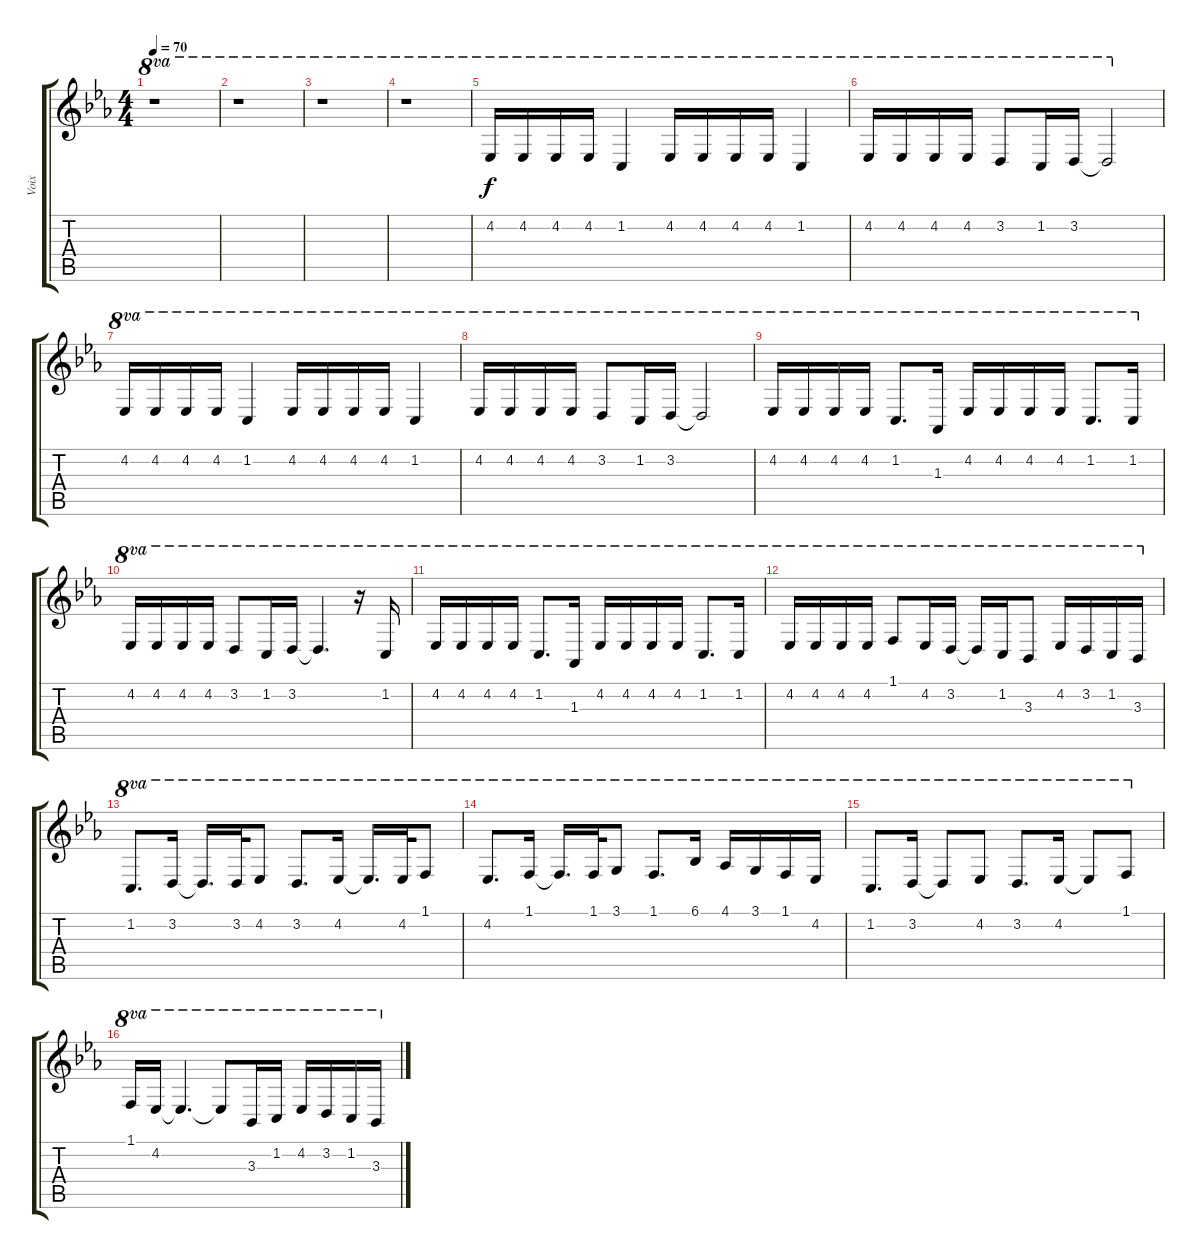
\track ("Voix" "Voix") {instrument flute}
\staff {score tabs}
\tuning (E4 B3 G3 D3 A2 E2) {hide}
\ts (4 4)
\tempo 70
\clef g2
\ks eb
r.1{ot 8va dy f instrument flute} |
r.1{ot 8va} |
r.1{ot 8va} |
r.1{ot 8va} |
4.2.16{ot 8va} 4.2.16{ot 8va} 4.2.16{ot 8va} 4.2.16{ot 8va} 1.2.4{ot 8va} 4.2.16{ot 8va} 4.2.16{ot 8va} 4.2.16{ot 8va} 4.2.16{ot 8va} 1.2.4{ot 8va} |
4.2.16{ot 8va} 4.2.16{ot 8va} 4.2.16{ot 8va} 4.2.16{ot 8va} 3.2.8{ot 8va} 1.2.16{ot 8va} 3.2.16{ot 8va} 3.2{t}.2{ot 8va} |
4.2.16{ot 8va} 4.2.16{ot 8va} 4.2.16{ot 8va} 4.2.16{ot 8va} 1.2.4{ot 8va} 4.2.16{ot 8va} 4.2.16{ot 8va} 4.2.16{ot 8va} 4.2.16{ot 8va} 1.2.4{ot 8va} |
4.2.16{ot 8va} 4.2.16{ot 8va} 4.2.16{ot 8va} 4.2.16{ot 8va} 3.2.8{ot 8va} 1.2.16{ot 8va} 3.2.16{ot 8va} 3.2{t}.2{ot 8va} |
4.2.16{ot 8va} 4.2.16{ot 8va} 4.2.16{ot 8va} 4.2.16{ot 8va} 1.2.8{d ot 8va} 1.3.16{ot 8va} 4.2.16{ot 8va} 4.2.16{ot 8va} 4.2.16{ot 8va} 4.2.16{ot 8va} 1.2.8{d ot 8va} 1.2.16{ot 8va} |
4.2.16{ot 8va} 4.2.16{ot 8va} 4.2.16{ot 8va} 4.2.16{ot 8va} 3.2.8{ot 8va} 1.2.16{ot 8va} 3.2.16{ot 8va} 3.2{t}.4{d ot 8va} r.16{ot 8va} 1.2.16{ot 8va} |
4.2.16{ot 8va} 4.2.16{ot 8va} 4.2.16{ot 8va} 4.2.16{ot 8va} 1.2.8{d ot 8va} 1.3.16{ot 8va} 4.2.16{ot 8va} 4.2.16{ot 8va} 4.2.16{ot 8va} 4.2.16{ot 8va} 1.2.8{d ot 8va} 1.2.16{ot 8va} |
4.2.16{ot 8va} 4.2.16{ot 8va} 4.2.16{ot 8va} 4.2.16{ot 8va} 1.1.8{ot 8va} 4.2.16{ot 8va} 3.2.16{ot 8va} 3.2{t}.16{ot 8va} 1.2.16{ot 8va} 3.3.8{ot 8va} 4.2.16{ot 8va} 3.2.16{ot 8va} 1.2.16{ot 8va} 3.3.16{ot 8va} |
1.2.8{d ot 8va} 3.2.16{ot 8va} 3.2{t}.16{d ot 8va} 3.2.32{ot 8va} 4.2.8{ot 8va} 3.2.8{d ot 8va} 4.2.16{ot 8va} 4.2{t}.16{d ot 8va} 4.2.32{ot 8va} 1.1.8{ot 8va} |
4.2.8{d ot 8va} 1.1.16{ot 8va} 1.1{t}.16{d ot 8va} 1.1.32{ot 8va} 3.1.8{ot 8va} 1.1.8{d ot 8va} 6.1.16{ot 8va} 4.1.16{ot 8va} 3.1.16{ot 8va} 1.1.16{ot 8va} 4.2.16{ot 8va} |
1.2.8{d ot 8va} 3.2.16{ot 8va} 3.2{t}.8{ot 8va} 4.2.8{ot 8va} 3.2.8{d ot 8va} 4.2.16{ot 8va} 4.2{t}.8{ot 8va} 1.1.8{ot 8va} |
1.1.16{ot 8va} 4.2.16{ot 8va} 4.2{t}.4{d ot 8va} 4.2{t}.8{ot 8va} 3.3.16{ot 8va} 1.2.16{ot 8va} 4.2.16{ot 8va} 3.2.16{ot 8va} 1.2.16{ot 8va} 3.3.16{ot 8va}
